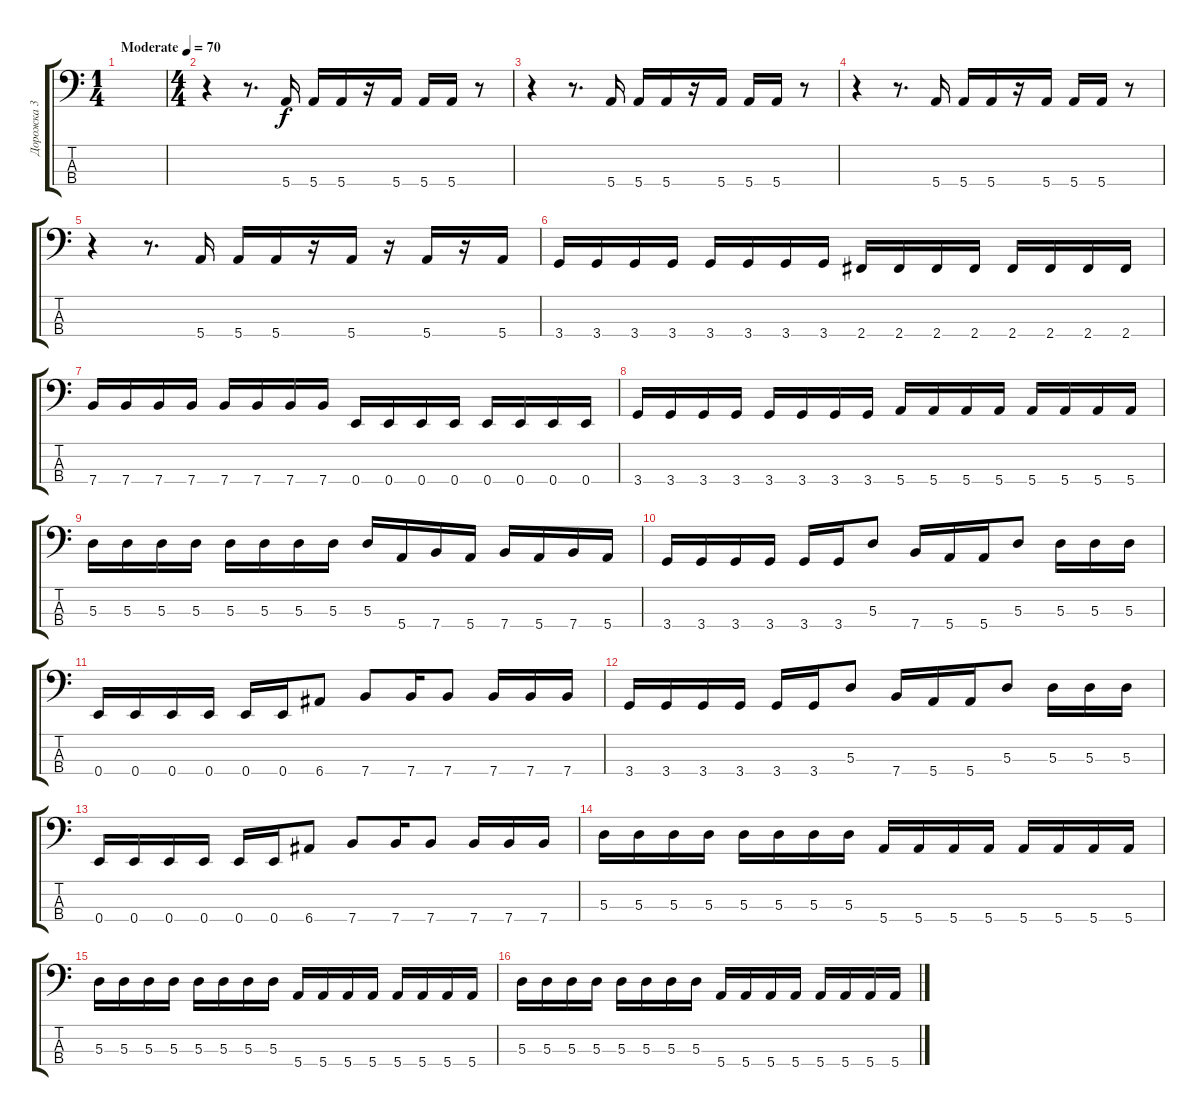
\track ("Дорожка 3" "Дорожка 3") {instrument electricbassfinger}
\staff {score tabs}
\tuning (G2 D2 A1 E1) {hide}
\ts (1 4)
\tempo (70 "Moderate")
\clef f4
\ks c
|
\ts (4 4)
r.4 r.8{d} 5.4.16 5.4.16 5.4.16 r.16 5.4.16 5.4.16 5.4.16 r.8 |
r.4 r.8{d} 5.4.16 5.4.16 5.4.16 r.16 5.4.16 5.4.16 5.4.16 r.8 |
r.4 r.8{d} 5.4.16 5.4.16 5.4.16 r.16 5.4.16 5.4.16 5.4.16 r.8 |
r.4 r.8{d} 5.4.16 5.4.16 5.4.16 r.16 5.4.16 r.16 5.4.16 r.16 5.4.16 |
3.4.16 3.4.16 3.4.16 3.4.16 3.4.16 3.4.16 3.4.16 3.4.16 2.4.16 2.4.16 2.4.16 2.4.16 2.4.16 2.4.16 2.4.16 2.4.16 |
7.4.16 7.4.16 7.4.16 7.4.16 7.4.16 7.4.16 7.4.16 7.4.16 0.4.16 0.4.16 0.4.16 0.4.16 0.4.16 0.4.16 0.4.16 0.4.16 |
3.4.16 3.4.16 3.4.16 3.4.16 3.4.16 3.4.16 3.4.16 3.4.16 5.4.16 5.4.16 5.4.16 5.4.16 5.4.16 5.4.16 5.4.16 5.4.16 |
5.3.16 5.3.16 5.3.16 5.3.16 5.3.16 5.3.16 5.3.16 5.3.16 5.3.16 5.4.16 7.4.16 5.4.16 7.4.16 5.4.16 7.4.16 5.4.16 |
3.4.16 3.4.16 3.4.16 3.4.16 3.4.16 3.4.16 5.3.8 7.4.16 5.4.16 5.4.16 5.3.8 5.3.16 5.3.16 5.3.16 |
0.4.16 0.4.16 0.4.16 0.4.16 0.4.16 0.4.16 6.4.8 7.4.8 7.4.16 7.4.8 7.4.16 7.4.16 7.4.16 |
3.4.16 3.4.16 3.4.16 3.4.16 3.4.16 3.4.16 5.3.8 7.4.16 5.4.16 5.4.16 5.3.8 5.3.16 5.3.16 5.3.16 |
0.4.16 0.4.16 0.4.16 0.4.16 0.4.16 0.4.16 6.4.8 7.4.8 7.4.16 7.4.8 7.4.16 7.4.16 7.4.16 |
5.3.16 5.3.16 5.3.16 5.3.16 5.3.16 5.3.16 5.3.16 5.3.16 5.4.16 5.4.16 5.4.16 5.4.16 5.4.16 5.4.16 5.4.16 5.4.16 |
5.3.16 5.3.16 5.3.16 5.3.16 5.3.16 5.3.16 5.3.16 5.3.16 5.4.16 5.4.16 5.4.16 5.4.16 5.4.16 5.4.16 5.4.16 5.4.16 |
5.3.16 5.3.16 5.3.16 5.3.16 5.3.16 5.3.16 5.3.16 5.3.16 5.4.16 5.4.16 5.4.16 5.4.16 5.4.16 5.4.16 5.4.16 5.4.16
